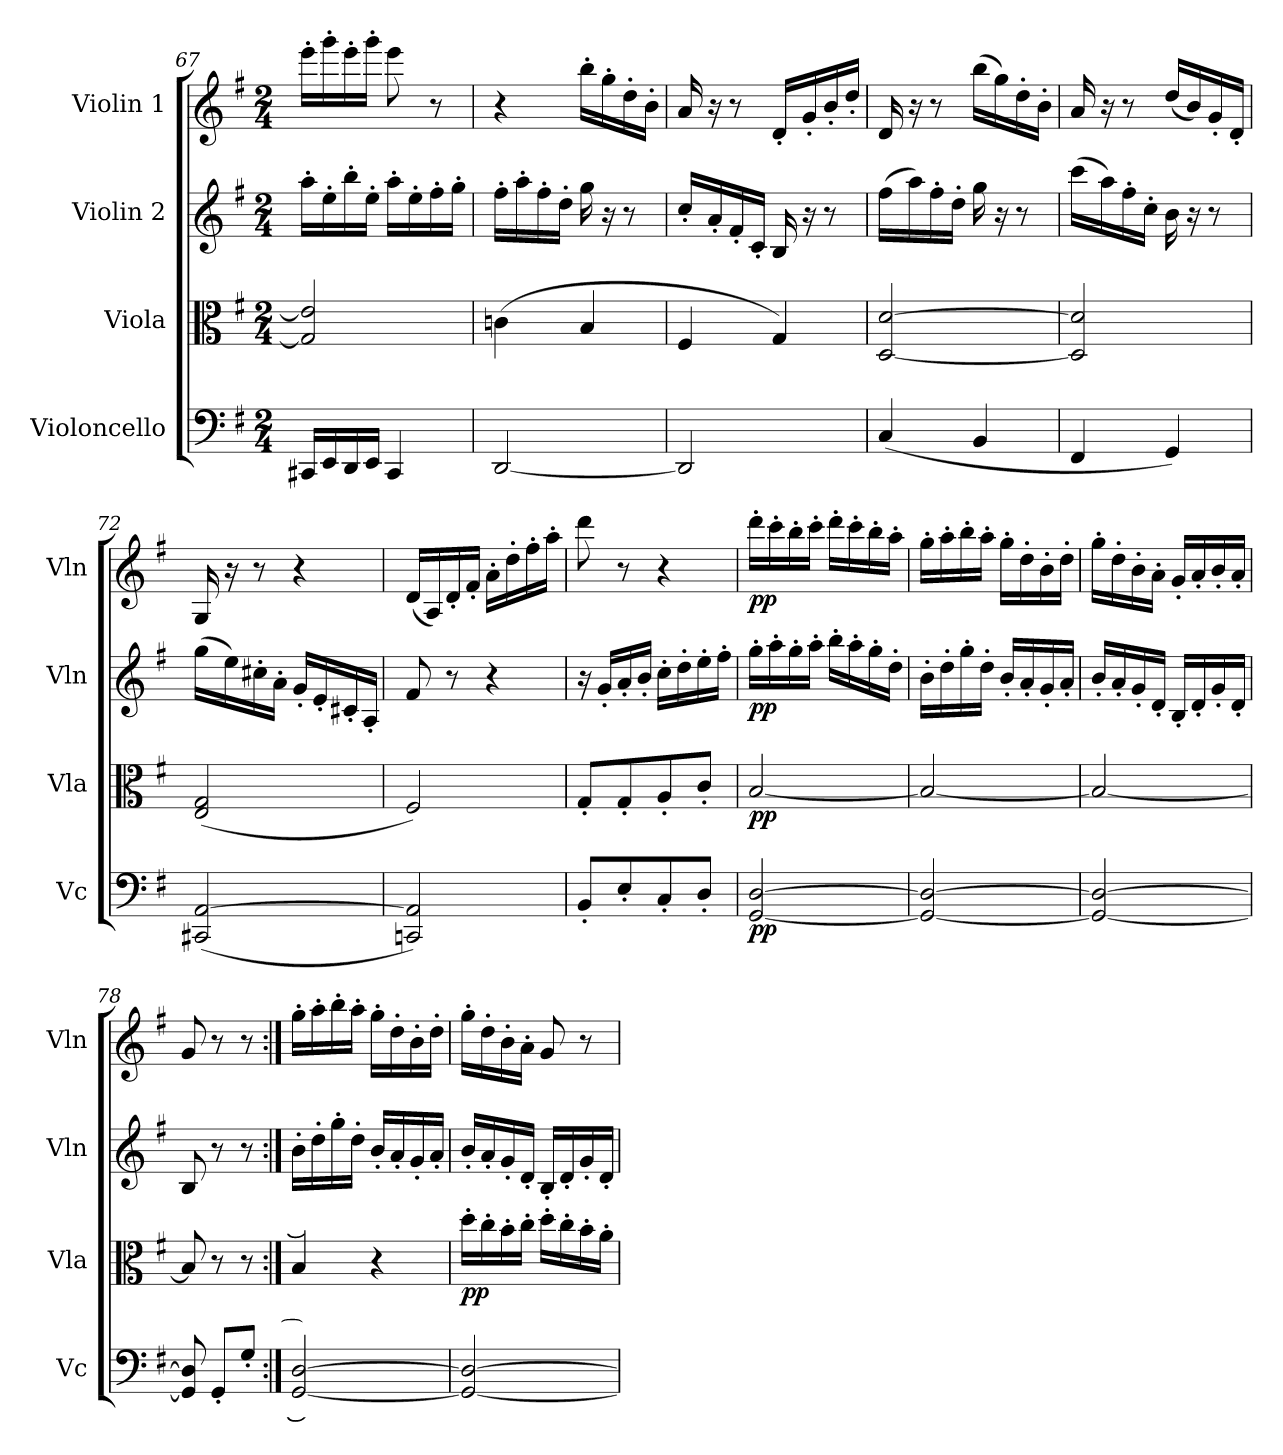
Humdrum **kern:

**kern	**dynam	**kern	**dynam	**kern	**dynam	**kern	**dynam
*part4	*part4	*part3	*part3	*part2	*part2	*part1	*part1
*staff4	*staff4	*staff3	*staff3	*staff2	*staff2	*staff1	*staff1
*I"Violoncello	*	*I"Viola	*	*I"Violin 2	*	*I"Violin 1	*
*I'Vc	*	*I'Vla	*	*I'Vln	*	*I'Vln	*
!!LO:PB:g=z
*clefF4	*	*clefC3	*	*clefG2	*	*clefG2	*
*k[f#]	*	*k[f#]	*	*k[f#]	*	*k[f#]	*
*M2/4	*	*M2/4	*	*M2/4	*	*M2/4	*
=67	=67	=67	=67	=67	=67	=67	=67
16CC#X/LL	.	2G/] 2e/]	.	16aa'\LL	.	16eee'\LL	.
16EE/	.	.	.	16ee'\	.	16ggg'\	.
16DD/	.	.	.	16bb'\	.	16eee'\	.
16EE/JJ	.	.	.	16ee'\JJ	.	16ggg'\JJ	.
4CC#/	.	.	.	16aa'\LL	.	8eee\	.
.	.	.	.	16ee'\	.	.	.
.	.	.	.	16ff#'\	.	8r	.
.	.	.	.	16gg'\JJ	.	.	.
=68	=68	=68	=68	=68	=68	=68	=68
[2DD/	.	(4cn\	.	16ff#'\LL	.	4r	.
.	.	.	.	16aa'\	.	.	.
.	.	.	.	16ff#'\	.	.	.
.	.	.	.	16dd'\JJ	.	.	.
.	.	4B/	.	16gg\	.	16bb'\LL	.
.	.	.	.	16r	.	16gg'\	.
.	.	.	.	8r	.	16dd'\	.
.	.	.	.	.	.	16b'\JJ	.
=69	=69	=69	=69	=69	=69	=69	=69
2DD/]	.	4F#/	.	16cc'/LL	.	16a/	.
.	.	.	.	16a'/	.	16r	.
.	.	.	.	16f#'/	.	8r	.
.	.	.	.	16c'/JJ	.	.	.
.	.	4G/)	.	16B/	.	16d'/LL	.
.	.	.	.	16r	.	16g'/	.
.	.	.	.	8r	.	16b'/	.
.	.	.	.	.	.	16dd'/JJ	.
=70	=70	=70	=70	=70	=70	=70	=70
(<4C/	.	[2D/ [2d/	.	(16ff#\LL	.	16d/	.
.	.	.	.	16aa\)	.	16r	.
.	.	.	.	16ff#'\	.	8r	.
.	.	.	.	16dd'\JJ	.	.	.
4BB/	.	.	.	16gg\	.	(16bb\LL	.
.	.	.	.	16r	.	16gg\)	.
.	.	.	.	8r	.	16dd'\	.
.	.	.	.	.	.	16b'\JJ	.
=71	=71	=71	=71	=71	=71	=71	=71
4FF#/	.	2D/] 2d/]	.	(16ccc\LL	.	16a/	.
.	.	.	.	16aa\)	.	16r	.
.	.	.	.	16ff#'\	.	8r	.
.	.	.	.	16cc'\JJ	.	.	.
4GG/)	.	.	.	16b\	.	(16dd/LL	.
.	.	.	.	16r	.	16b/)	.
.	.	.	.	8r	.	16g'/	.
.	.	.	.	.	.	16d'/JJ	.
!!LO:LB:g=z
=72	=72	=72	=72	=72	=72	=72	=72
(<2CC#X/ [2AA/	.	(2E/ 2G/	.	(16gg\LL	.	16G/	.
.	.	.	.	16ee\)	.	16r	.
.	.	.	.	16cc#X'\	.	8r	.
.	.	.	.	16a'\JJ	.	.	.
.	.	.	.	16g'/LL	.	4r	.
.	.	.	.	16e'/	.	.	.
.	.	.	.	16c#X'/	.	.	.
.	.	.	.	16A'/JJ	.	.	.
=73	=73	=73	=73	=73	=73	=73	=73
2CCn/ 2AA/])	.	2F#/)	.	8f#/	.	(16d/LL	.
.	.	.	.	.	.	16A/)	.
.	.	.	.	8r	.	16d'/	.
.	.	.	.	.	.	16f#'/JJ	.
.	.	.	.	4r	.	16a'\LL	.
.	.	.	.	.	.	16dd'\	.
.	.	.	.	.	.	16ff#'\	.
.	.	.	.	.	.	16aa'\JJ	.
=74	=74	=74	=74	=74	=74	=74	=74
8BB'/L	.	8G'/L	.	16r	.	8ddd\	.
.	.	.	.	16g'/LL	.	.	.
8E'/	.	8G'/	.	16a'/	.	8r	.
.	.	.	.	16b'/JJ	.	.	.
8C'/	.	8A'/	.	16cc'\LL	.	4r	.
.	.	.	.	16dd'\	.	.	.
8D'/J	.	8c'/J	.	16ee'\	.	.	.
.	.	.	.	16ff#'\JJ	.	.	.
=75	=75	=75	=75	=75	=75	=75	=75
!	!LO:DY:b	!	!LO:DY:b	!	!LO:DY:b	!	!LO:DY:b
[2GG/ [2D/	pp	[2B/	pp	16gg'\LL	pp	16ddd'\LL	pp
.	.	.	.	16aa'\	.	16ccc'\	.
.	.	.	.	16gg'\	.	16bb'\	.
.	.	.	.	16aa'\JJ	.	16ccc'\JJ	.
.	.	.	.	16bb'\LL	.	16ddd'\LL	.
.	.	.	.	16aa'\	.	16ccc'\	.
.	.	.	.	16gg'\	.	16bb'\	.
.	.	.	.	16dd'\JJ	.	16aa'\JJ	.
!!LO:LB:g=z
=76	=76	=76	=76	=76	=76	=76	=76
2GG/_ 2D/_	.	2B/_	.	16b'\LL	.	16gg'\LL	.
.	.	.	.	16dd'\	.	16aa'\	.
.	.	.	.	16gg'\	.	16bb'\	.
.	.	.	.	16dd'\JJ	.	16aa'\JJ	.
.	.	.	.	16b'/LL	.	16gg'\LL	.
.	.	.	.	16a'/	.	16dd'\	.
.	.	.	.	16g'/	.	16b'\	.
.	.	.	.	16a'/JJ	.	16dd'\JJ	.
=77	=77	=77	=77	=77	=77	=77	=77
2GG/_ 2D/_	.	2B/_	.	16b'/LL	.	16gg'\LL	.
.	.	.	.	16a'/	.	16dd'\	.
.	.	.	.	16g'/	.	16b'\	.
.	.	.	.	16d'/JJ	.	16a'\JJ	.
.	.	.	.	16B'/LL	.	16g'/LL	.
.	.	.	.	16d'/	.	16a'/	.
.	.	.	.	16g'/	.	16b'/	.
.	.	.	.	16d'/JJ	.	16a'/JJ	.
=78	=78	=78	=78	=78	=78	=78	=78
8GG/] 8D/]	.	8B/]	.	8B/	.	8g/	.
8GG'/L	.	8r	.	8r	.	8r	.
8G'/J	.	8r	.	8r	.	8r	.
=79:|!	=79:|!	=79:|!	=79:|!	=79:|!	=79:|!	=79:|!	=79:|!
!	!	!LO:TX:a:t=͜	!	!	!	!	!
!LO:TX:a:t=͡	!	!	!	!	!	!	!
!LO:TX:b:t=͜	!	!	!	!	!	!	!
[2GG/ [2D/	.	4B/	.	16b'\LL	.	16gg'\LL	.
.	.	.	.	16dd'\	.	16aa'\	.
.	.	.	.	16gg'\	.	16bb'\	.
.	.	.	.	16dd'\JJ	.	16aa'\JJ	.
.	.	4r	.	16b'/LL	.	16gg'\LL	.
.	.	.	.	16a'/	.	16dd'\	.
.	.	.	.	16g'/	.	16b'\	.
.	.	.	.	16a'/JJ	.	16dd'\JJ	.
=80	=80	=80	=80	=80	=80	=80	=80
!	!	!	!LO:DY:b	!	!	!	!
2GG/_ 2D/_	.	16dd'\LL	pp	16b'/LL	.	16gg'\LL	.
.	.	16cc'\	.	16a'/	.	16dd'\	.
.	.	16b'\	.	16g'/	.	16b'\	.
.	.	16cc'\JJ	.	16d'/JJ	.	16a'\JJ	.
.	.	16dd'\LL	.	16B'/LL	.	8g/	.
.	.	16cc'\	.	16d'/	.	.	.
.	.	16b'\	.	16g'/	.	8r	.
.	.	16a'\JJ	.	16d'/JJ	.	.	.
=	=	=	=	=	=	=	=
*-	*-	*-	*-	*-	*-	*-	*-
